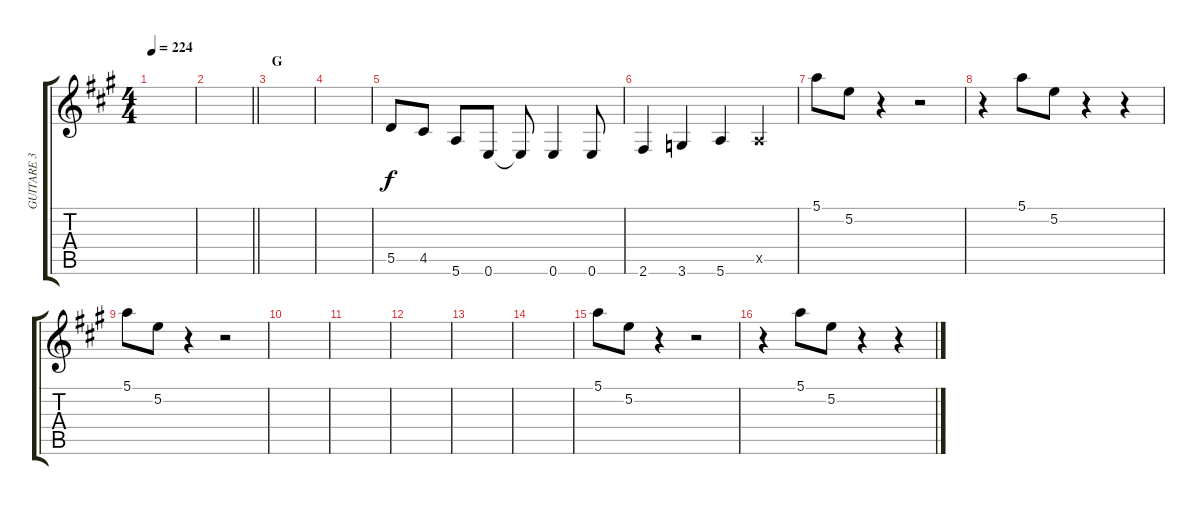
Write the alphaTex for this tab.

\track ("GUITARE 3" "GUITARE 3") {instrument distortionguitar}
\staff {score tabs}
\tuning (E4 B3 G3 D3 A2 E2) {hide}
\ts (4 4)
\tempo 224
\clef g2
\ks a
|
\barLineRight lightlight
|
\section ("" "G")
|
|
5.5.8{volume 13} 4.5.8 5.6.8 0.6.8 0.6{t}.8 0.6.4 0.6.8 |
2.6.4 3.6.4 5.6.4 0.5{x}.4 |
5.1.8 5.2.8 r.4 r.2 |
r.4 5.1.8 5.2.8 r.4 r.4 |
5.1.8 5.2.8 r.4 r.2 |
|
|
|
|
|
5.1.8 5.2.8 r.4 r.2 |
r.4 5.1.8 5.2.8 r.4 r.4
